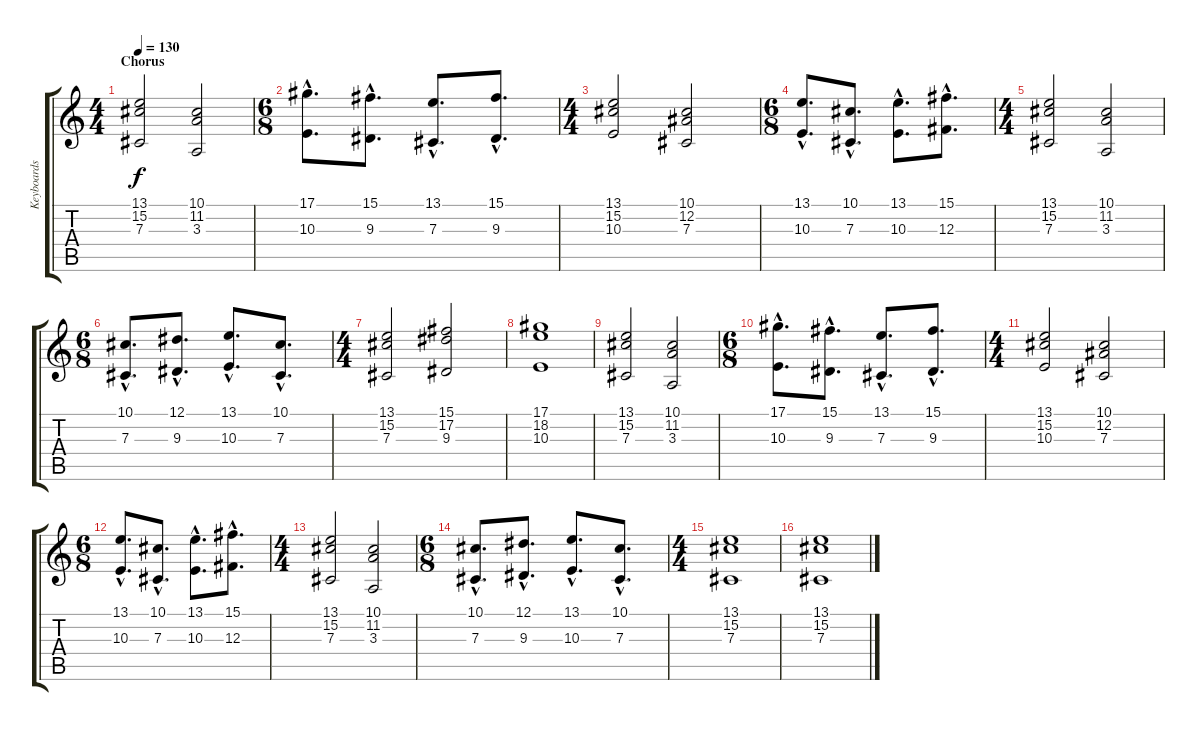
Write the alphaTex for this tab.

\track ("Keyboards" "Keyboards") {instrument stringensemble1}
\staff {score tabs}
\tuning (Eb4 Bb3 Gb3 Db3 Ab2 Eb2) {hide}
\ts (4 4)
\section ("" "Chorus")
\tempo 130
\clef g2
\ks c
(13.1 15.2 7.3).2{dy f instrument stringensemble1} (10.1 11.2 3.3).2 |
\ts (6 8)
(17.1{hac} 10.3{hac}).8{d} (15.1{hac} 9.3{hac}).8{d} (13.1{hac} 7.3{hac}).8{d} (15.1{hac} 9.3{hac}).8{d} |
\ts (4 4)
(13.1 15.2 10.3).2 (10.1 12.2 7.3).2 |
\ts (6 8)
(13.1{hac} 10.3{hac}).8{d} (10.1{hac} 7.3{hac}).8{d} (13.1{hac} 10.3{hac}).8{d} (15.1{hac} 12.3{hac}).8{d} |
\ts (4 4)
(13.1 15.2 7.3).2 (10.1 11.2 3.3).2 |
\ts (6 8)
(10.1{hac} 7.3{hac}).8{d} (12.1{hac} 9.3{hac}).8{d} (13.1{hac} 10.3{hac}).8{d} (10.1{hac} 7.3{hac}).8{d} |
\ts (4 4)
(13.1 15.2 7.3).2 (15.1 17.2 9.3).2 |
(17.1 18.2 10.3).1 |
(13.1 15.2 7.3).2{instrument stringensemble1} (10.1 11.2 3.3).2 |
\ts (6 8)
(17.1{hac} 10.3{hac}).8{d} (15.1{hac} 9.3{hac}).8{d} (13.1{hac} 7.3{hac}).8{d} (15.1{hac} 9.3{hac}).8{d} |
\ts (4 4)
(13.1 15.2 10.3).2 (10.1 12.2 7.3).2 |
\ts (6 8)
(13.1{hac} 10.3{hac}).8{d} (10.1{hac} 7.3{hac}).8{d} (13.1{hac} 10.3{hac}).8{d} (15.1{hac} 12.3{hac}).8{d} |
\ts (4 4)
(13.1 15.2 7.3).2 (10.1 11.2 3.3).2 |
\ts (6 8)
(10.1{hac} 7.3{hac}).8{d} (12.1{hac} 9.3{hac}).8{d} (13.1{hac} 10.3{hac}).8{d} (10.1{hac} 7.3{hac}).8{d} |
\ts (4 4)
(13.1 15.2 7.3).1 |
(13.1 15.2 7.3).1
